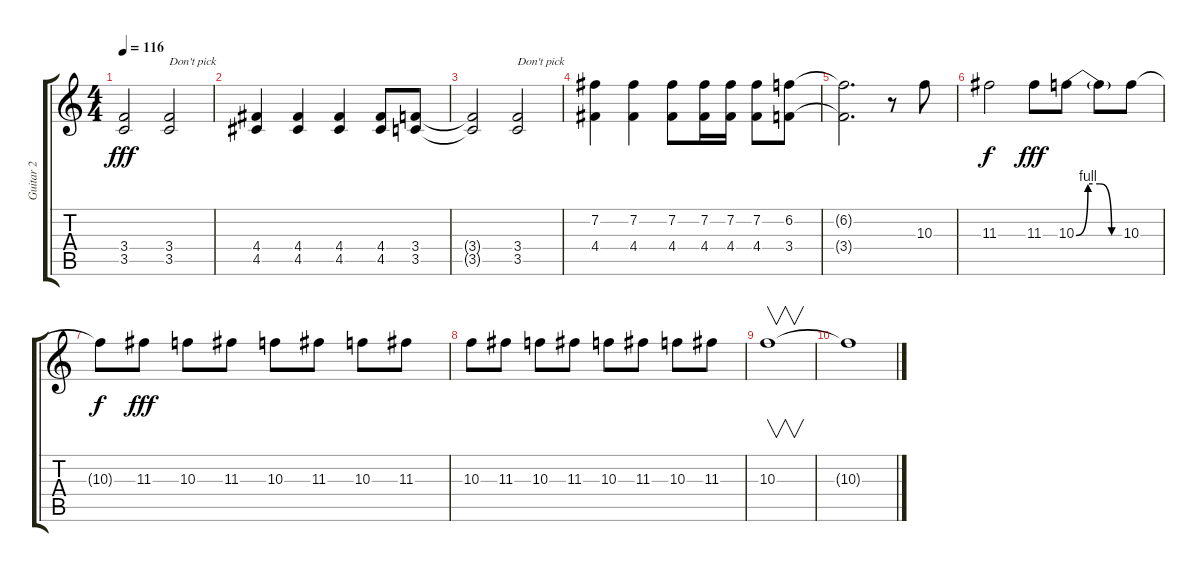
\track ("Guitar 2" "Guitar 2") {instrument distortionguitar}
\staff {score tabs}
\tuning (E4 B3 G3 D3 A2 E2) {hide}
\ts (4 4)
\tempo 116
\clef g2
\ks c
(3.4{t} 3.5{t}).2{dy fff} (3.4 3.5).2{txt "Don't pick"} |
(4.4 4.5).4 (4.4 4.5).4 (4.4 4.5).4 (4.4 4.5).8 (3.4 3.5).8 |
(3.4{t} 3.5{t}).2 (3.4 3.5).2{txt "Don't pick"} |
(7.2 4.4).4 (7.2 4.4).4 (7.2 4.4).8 (7.2 4.4).16 (7.2 4.4).16 (7.2 4.4).8 (6.2 3.4).8 |
(6.2{t} 3.4{t}).2{d} r.8 10.3.8 |
11.3.2{dy f} 11.3.8{dy fff} 10.3{be (custom 0 0 15 4 30 4 45 0 60 0)}.8 10.3{t}.8 10.3.8 |
10.3{t}.8{dy f} 11.3.8{dy fff} 10.3.8 11.3.8 10.3.8 11.3.8 10.3.8 11.3.8 |
10.3.8 11.3.8 10.3.8 11.3.8 10.3.8 11.3.8 10.3.8 11.3.8 |
10.3.1{v} |
10.3{t}.1
